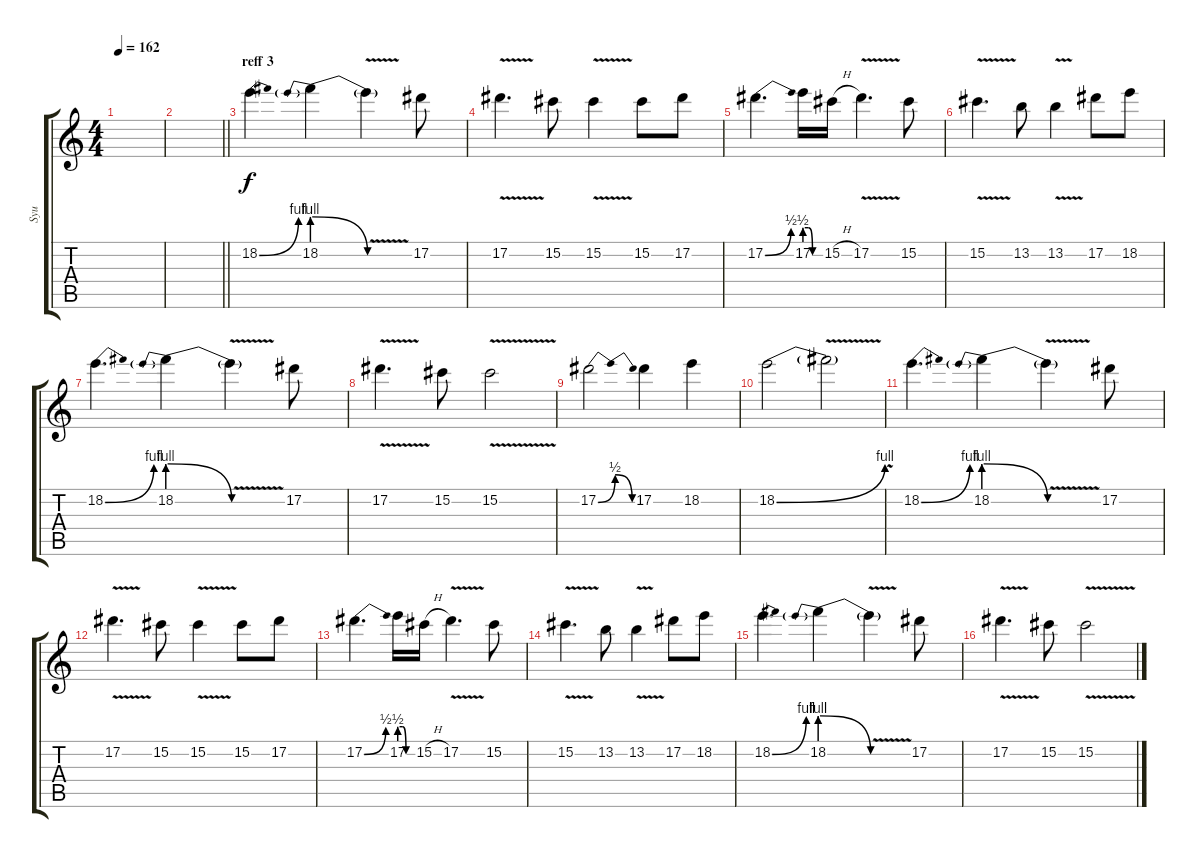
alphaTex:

\track ("Syu" "Syu") {instrument overdrivenguitar}
\staff {score tabs}
\tuning (Eb4 Bb3 Gb3 Db3 Ab2 Eb2) {hide}
\ts (4 4)
\tempo 162
\clef g2
\ks c
|
\barLineRight lightlight
|
\section ("" "reff 3")
18.2{be (bend 0 0 60 4)}.4{d dy f} 18.2{be (prebendrelease 0 4 60 0)}.4 18.2{v t}.4 17.2.8 |
17.2{v}.4{d} 15.2.8 15.2{v}.4 15.2.8 17.2.8 |
17.2{be (bend 0 0 60 2)}.4{d} 17.2{be (custom 0 2 15 2 30 0 60 0)}.16 15.2{h}.16 17.2{v}.4{d} 15.2.8 |
15.2{v}.4{d} 13.2.8 13.2{v}.4 17.2.8 18.2.8 |
18.2{be (bend 0 0 60 4)}.4{d} 18.2{be (prebendrelease 0 4 60 0)}.4 18.2{v t}.4 17.2.8 |
17.2{v}.4{d} 15.2.8 15.2{v}.2 |
17.2{be (bendrelease 0 0 10 2 20 2 60 0)}.2 17.2.4 18.2.4 |
18.2{be (bend 0 0 60 4)}.2 18.2{v t}.2 |
18.2{be (bend 0 0 60 4)}.4{d} 18.2{be (prebendrelease 0 4 60 0)}.4 18.2{v t}.4 17.2.8 |
17.2{v}.4{d} 15.2.8 15.2{v}.4 15.2.8 17.2.8 |
17.2{be (bend 0 0 60 2)}.4{d} 17.2{be (custom 0 2 15 2 30 0 60 0)}.16 15.2{h}.16 17.2{v}.4{d} 15.2.8 |
15.2{v}.4{d} 13.2.8 13.2{v}.4 17.2.8 18.2.8 |
18.2{be (bend 0 0 60 4)}.4{d} 18.2{be (prebendrelease 0 4 60 0)}.4 18.2{v t}.4 17.2.8 |
17.2{v}.4{d} 15.2.8 15.2{v}.2
